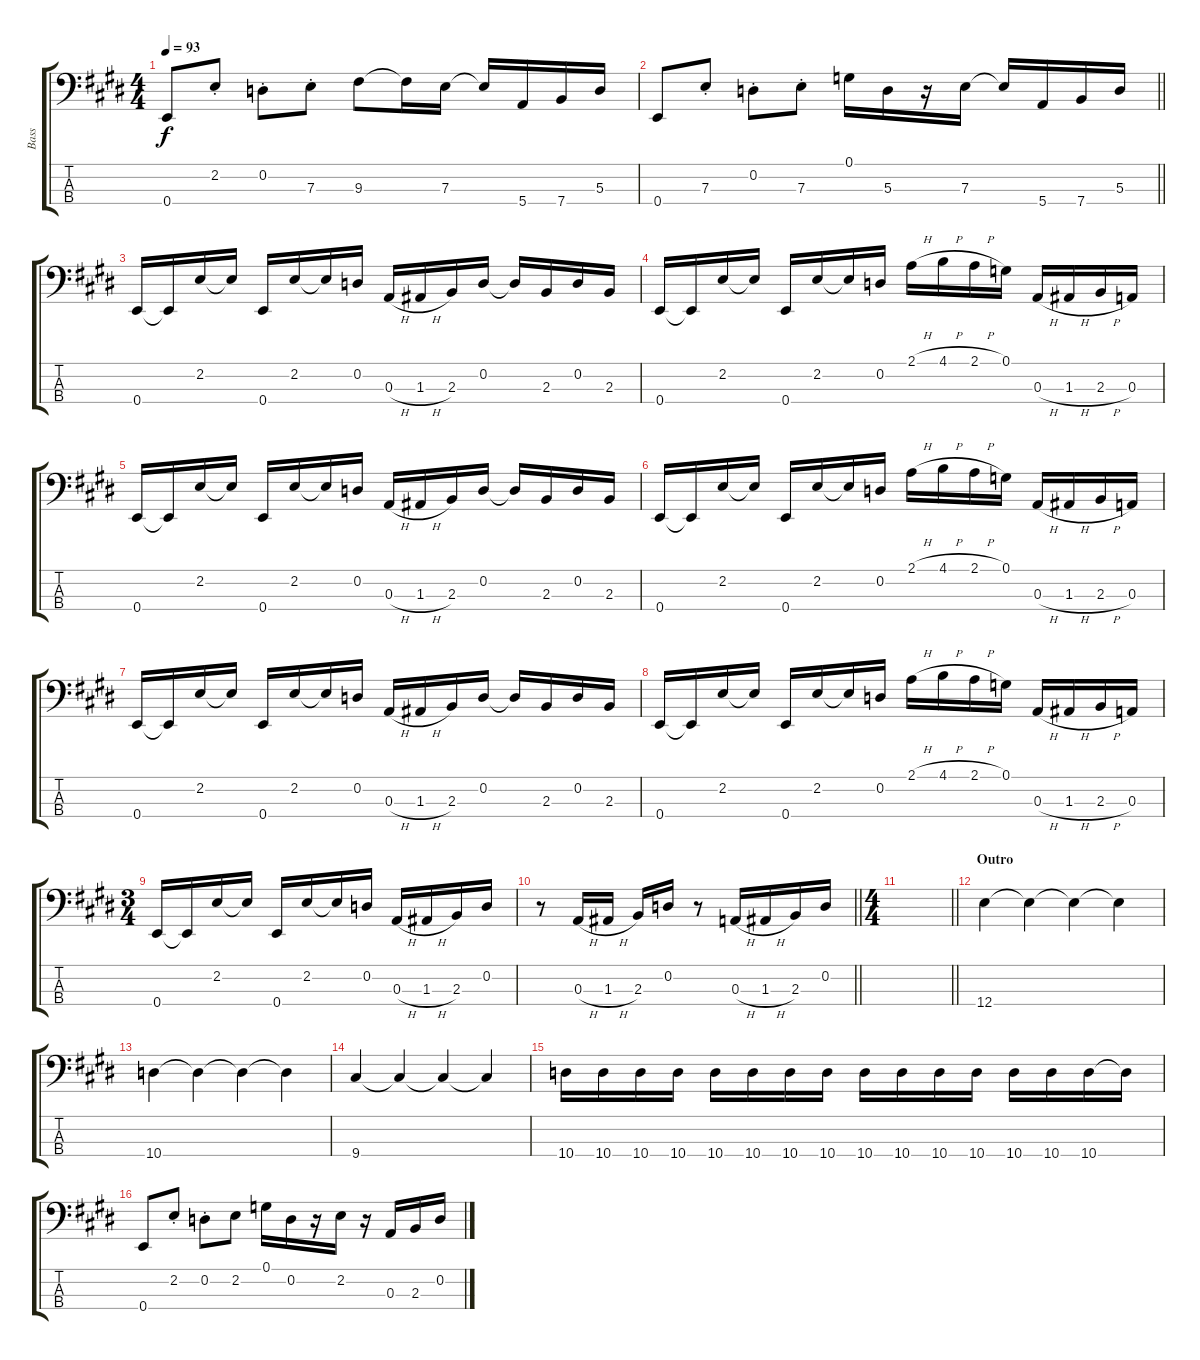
\track ("Bass" "Bass") {instrument electricbassfinger}
\staff {score tabs}
\tuning (G2 D2 A1 E1) {hide}
\ts (4 4)
\tempo 93
\clef f4
\ks e
0.4.8{dy f} 2.2{st}.8 0.2{st}.8 7.3{st}.8 9.3.8 9.3{t}.16 7.3.16 7.3{t}.16 5.4.16 7.4.16 5.3.16 |
\barLineRight lightlight
0.4.8 7.3{st}.8 0.2{st}.8 7.3{st}.8 0.1.16 5.3.16 r.16 7.3.16 7.3{t}.16 5.4.16 7.4.16 5.3.16 |
0.4.16 0.4{t}.16 2.2.16 2.2{t}.16 0.4.16 2.2.16 2.2{t}.16 0.2.16 0.3{h}.16 1.3{h}.16 2.3.16 0.2.16 0.2{t}.16 2.3.16 0.2.16 2.3.16 |
0.4.16 0.4{t}.16 2.2.16 2.2{t}.16 0.4.16 2.2.16 2.2{t}.16 0.2.16 2.1{h}.16 4.1{h}.16 2.1{h}.16 0.1.16 0.3{h}.16 1.3{h}.16 2.3{h}.16 0.3.16 |
0.4.16 0.4{t}.16 2.2.16 2.2{t}.16 0.4.16 2.2.16 2.2{t}.16 0.2.16 0.3{h}.16 1.3{h}.16 2.3.16 0.2.16 0.2{t}.16 2.3.16 0.2.16 2.3.16 |
0.4.16 0.4{t}.16 2.2.16 2.2{t}.16 0.4.16 2.2.16 2.2{t}.16 0.2.16 2.1{h}.16 4.1{h}.16 2.1{h}.16 0.1.16 0.3{h}.16 1.3{h}.16 2.3{h}.16 0.3.16 |
0.4.16 0.4{t}.16 2.2.16 2.2{t}.16 0.4.16 2.2.16 2.2{t}.16 0.2.16 0.3{h}.16 1.3{h}.16 2.3.16 0.2.16 0.2{t}.16 2.3.16 0.2.16 2.3.16 |
0.4.16 0.4{t}.16 2.2.16 2.2{t}.16 0.4.16 2.2.16 2.2{t}.16 0.2.16 2.1{h}.16 4.1{h}.16 2.1{h}.16 0.1.16 0.3{h}.16 1.3{h}.16 2.3{h}.16 0.3.16 |
\ts (3 4)
0.4.16 0.4{t}.16 2.2.16 2.2{t}.16 0.4.16 2.2.16 2.2{t}.16 0.2.16 0.3{h}.16 1.3{h}.16 2.3.16 0.2.16 |
\barLineRight lightlight
r.8 0.3{h}.16 1.3{h}.16 2.3.16 0.2.16 r.8 0.3{h}.16 1.3{h}.16 2.3.16 0.2.16 |
\ts (4 4)
\barLineRight lightlight
|
\section ("" "Outro")
12.4.4 12.4{t}.4 12.4{t}.4 12.4{t}.4 |
10.4.4 10.4{t}.4 10.4{t}.4 10.4{t}.4 |
9.4.4 9.4{t}.4 9.4{t}.4 9.4{t}.4 |
10.4.16 10.4.16 10.4.16 10.4.16 10.4.16 10.4.16 10.4.16 10.4.16 10.4.16 10.4.16 10.4.16 10.4.16 10.4.16 10.4.16 10.4.16 10.4{t}.16 |
0.4.8 2.2{st}.8 0.2{st}.8 2.2.8 0.1.16 0.2.16 r.16 2.2.16 r.16 0.3.16 2.3.16 0.2.16
